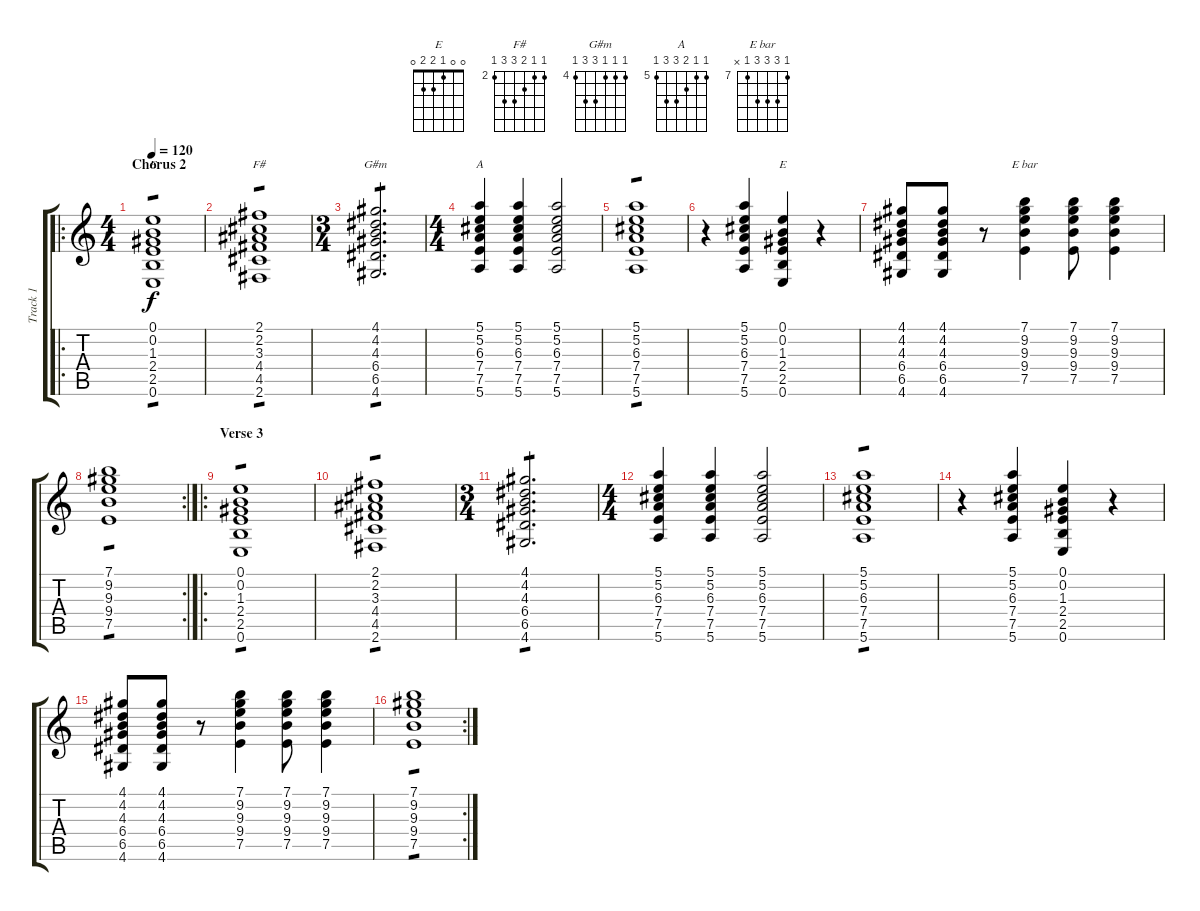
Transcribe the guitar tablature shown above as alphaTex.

\track ("Track 1" "Track 1") {instrument acousticguitarsteel}
\staff {score tabs}
\tuning (E4 B3 G3 D3 A2 E2) {hide}
\chord ("E" x x 1 2 2 0)
\chord ("F#" 2 2 3 4 4 2) {firstfret 2}
\chord ("G#m" 4 4 4 6 6 4) {firstfret 4}
\chord ("A" 5 5 6 7 7 5) {firstfret 5}
\chord ("E" 0 0 1 2 2 0)
\chord ("E bar" 7 9 9 9 7 x) {firstfret 7}
\ro
\ts (4 4)
\section ("" "Chorus 2")
\tempo 120
\clef g2
\ks c
(0.1 0.2 1.3 2.4 2.5 0.6).1{ch "E" tp 1 dy f} |
(2.1 2.2 3.3 4.4 4.5 2.6).1{ch "F#" tp 1} |
\ts (3 4)
(4.1 4.2 4.3 6.4 6.5 4.6).2{d ch "G#m" tp 1} |
\ts (4 4)
(5.1 5.2 6.3 7.4 7.5 5.6).4{ch "A"} (5.1 5.2 6.3 7.4 7.5 5.6).4 (5.1 5.2 6.3 7.4 7.5 5.6).2 |
(5.1 5.2 6.3 7.4 7.5 5.6).1{tp 1} |
r.4 (5.1 5.2 6.3 7.4 7.5 5.6).4 (0.1 0.2 1.3 2.4 2.5 0.6).4{ch "E"} r.4 |
(4.1 4.2 4.3 6.4 6.5 4.6).8 (4.1 4.2 4.3 6.4 6.5 4.6).8 r.8 (7.1 9.2 9.3 9.4 7.5).4{ch "E bar"} (7.1 9.2 9.3 9.4 7.5).8 (7.1 9.2 9.3 9.4 7.5).4 |
\rc 2
(7.1 9.2 9.3 9.4 7.5).1{tp 1} |
\ro
\section ("" "Verse 3")
(0.1 0.2 1.3 2.4 2.5 0.6).1{tp 1} |
(2.1 2.2 3.3 4.4 4.5 2.6).1{tp 1} |
\ts (3 4)
(4.1 4.2 4.3 6.4 6.5 4.6).2{d tp 1} |
\ts (4 4)
(5.1 5.2 6.3 7.4 7.5 5.6).4 (5.1 5.2 6.3 7.4 7.5 5.6).4 (5.1 5.2 6.3 7.4 7.5 5.6).2 |
(5.1 5.2 6.3 7.4 7.5 5.6).1{tp 1} |
r.4 (5.1 5.2 6.3 7.4 7.5 5.6).4 (0.1 0.2 1.3 2.4 2.5 0.6).4 r.4 |
(4.1 4.2 4.3 6.4 6.5 4.6).8 (4.1 4.2 4.3 6.4 6.5 4.6).8 r.8 (7.1 9.2 9.3 9.4 7.5).4 (7.1 9.2 9.3 9.4 7.5).8 (7.1 9.2 9.3 9.4 7.5).4 |
\rc 2
(7.1 9.2 9.3 9.4 7.5).1{tp 1}
